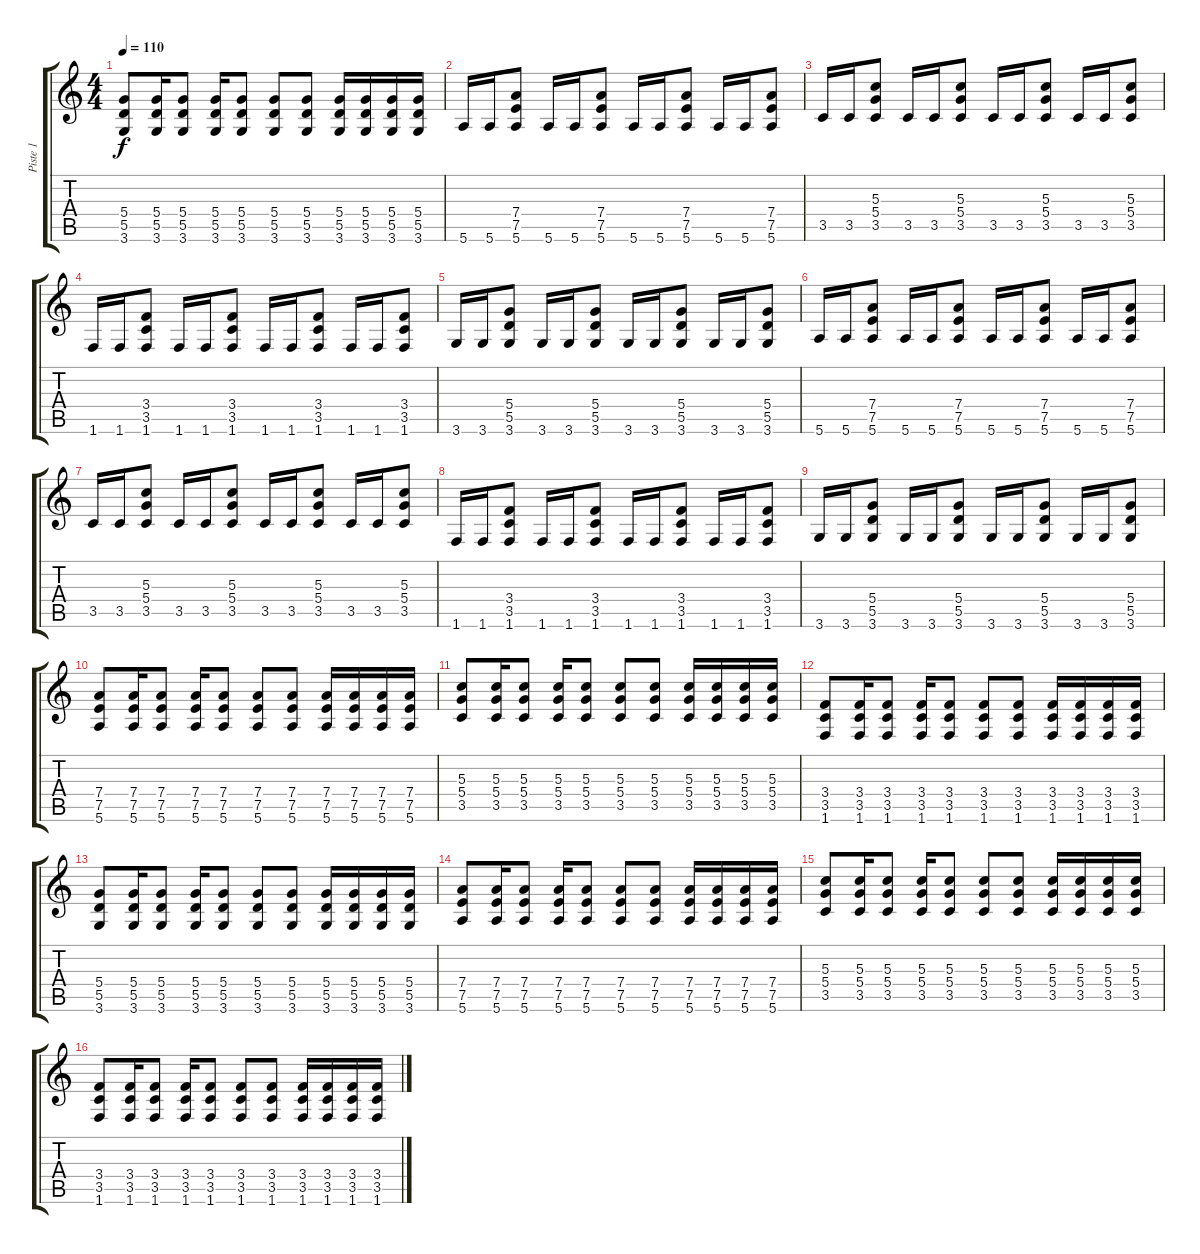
\track ("Piste 1" "Piste 1") {instrument overdrivenguitar}
\staff {score tabs}
\tuning (E4 B3 G3 D3 A2 E2) {hide}
\ts (4 4)
\tempo 110
\clef g2
\ks c
(5.4 5.5 3.6).8{dy f} (5.4 5.5 3.6).16 (5.4 5.5 3.6).8 (5.4 5.5 3.6).16 (5.4 5.5 3.6).8 (5.4 5.5 3.6).8 (5.4 5.5 3.6).8 (5.4 5.5 3.6).16 (5.4 5.5 3.6).16 (5.4 5.5 3.6).16 (5.4 5.5 3.6).16 |
5.6.16 5.6.16 (7.4 7.5 5.6).8 5.6.16 5.6.16 (7.4 7.5 5.6).8 5.6.16 5.6.16 (7.4 7.5 5.6).8 5.6.16 5.6.16 (7.4 7.5 5.6).8 |
3.5.16 3.5.16 (5.3 5.4 3.5).8 3.5.16 3.5.16 (5.3 5.4 3.5).8 3.5.16 3.5.16 (5.3 5.4 3.5).8 3.5.16 3.5.16 (5.3 5.4 3.5).8 |
1.6.16 1.6.16 (3.4 3.5 1.6).8 1.6.16 1.6.16 (3.4 3.5 1.6).8 1.6.16 1.6.16 (3.4 3.5 1.6).8 1.6.16 1.6.16 (3.4 3.5 1.6).8 |
3.6.16 3.6.16 (5.4 5.5 3.6).8 3.6.16 3.6.16 (5.4 5.5 3.6).8 3.6.16 3.6.16 (5.4 5.5 3.6).8 3.6.16 3.6.16 (5.4 5.5 3.6).8 |
5.6.16 5.6.16 (7.4 7.5 5.6).8 5.6.16 5.6.16 (7.4 7.5 5.6).8 5.6.16 5.6.16 (7.4 7.5 5.6).8 5.6.16 5.6.16 (7.4 7.5 5.6).8 |
3.5.16 3.5.16 (5.3 5.4 3.5).8 3.5.16 3.5.16 (5.3 5.4 3.5).8 3.5.16 3.5.16 (5.3 5.4 3.5).8 3.5.16 3.5.16 (5.3 5.4 3.5).8 |
1.6.16 1.6.16 (3.4 3.5 1.6).8 1.6.16 1.6.16 (3.4 3.5 1.6).8 1.6.16 1.6.16 (3.4 3.5 1.6).8 1.6.16 1.6.16 (3.4 3.5 1.6).8 |
3.6.16 3.6.16 (5.4 5.5 3.6).8 3.6.16 3.6.16 (5.4 5.5 3.6).8 3.6.16 3.6.16 (5.4 5.5 3.6).8 3.6.16 3.6.16 (5.4 5.5 3.6).8 |
(7.4 7.5 5.6).8 (7.4 7.5 5.6).16 (7.4 7.5 5.6).8 (7.4 7.5 5.6).16 (7.4 7.5 5.6).8 (7.4 7.5 5.6).8 (7.4 7.5 5.6).8 (7.4 7.5 5.6).16 (7.4 7.5 5.6).16 (7.4 7.5 5.6).16 (7.4 7.5 5.6).16 |
(5.3 5.4 3.5).8 (5.3 5.4 3.5).16 (5.3 5.4 3.5).8 (5.3 5.4 3.5).16 (5.3 5.4 3.5).8 (5.3 5.4 3.5).8 (5.3 5.4 3.5).8 (5.3 5.4 3.5).16 (5.3 5.4 3.5).16 (5.3 5.4 3.5).16 (5.3 5.4 3.5).16 |
(3.4 3.5 1.6).8 (3.4 3.5 1.6).16 (3.4 3.5 1.6).8 (3.4 3.5 1.6).16 (3.4 3.5 1.6).8 (3.4 3.5 1.6).8 (3.4 3.5 1.6).8 (3.4 3.5 1.6).16 (3.4 3.5 1.6).16 (3.4 3.5 1.6).16 (3.4 3.5 1.6).16 |
(5.4 5.5 3.6).8 (5.4 5.5 3.6).16 (5.4 5.5 3.6).8 (5.4 5.5 3.6).16 (5.4 5.5 3.6).8 (5.4 5.5 3.6).8 (5.4 5.5 3.6).8 (5.4 5.5 3.6).16 (5.4 5.5 3.6).16 (5.4 5.5 3.6).16 (5.4 5.5 3.6).16 |
(7.4 7.5 5.6).8 (7.4 7.5 5.6).16 (7.4 7.5 5.6).8 (7.4 7.5 5.6).16 (7.4 7.5 5.6).8 (7.4 7.5 5.6).8 (7.4 7.5 5.6).8 (7.4 7.5 5.6).16 (7.4 7.5 5.6).16 (7.4 7.5 5.6).16 (7.4 7.5 5.6).16 |
(5.3 5.4 3.5).8 (5.3 5.4 3.5).16 (5.3 5.4 3.5).8 (5.3 5.4 3.5).16 (5.3 5.4 3.5).8 (5.3 5.4 3.5).8 (5.3 5.4 3.5).8 (5.3 5.4 3.5).16 (5.3 5.4 3.5).16 (5.3 5.4 3.5).16 (5.3 5.4 3.5).16 |
(3.4 3.5 1.6).8 (3.4 3.5 1.6).16 (3.4 3.5 1.6).8 (3.4 3.5 1.6).16 (3.4 3.5 1.6).8 (3.4 3.5 1.6).8 (3.4 3.5 1.6).8 (3.4 3.5 1.6).16 (3.4 3.5 1.6).16 (3.4 3.5 1.6).16 (3.4 3.5 1.6).16
